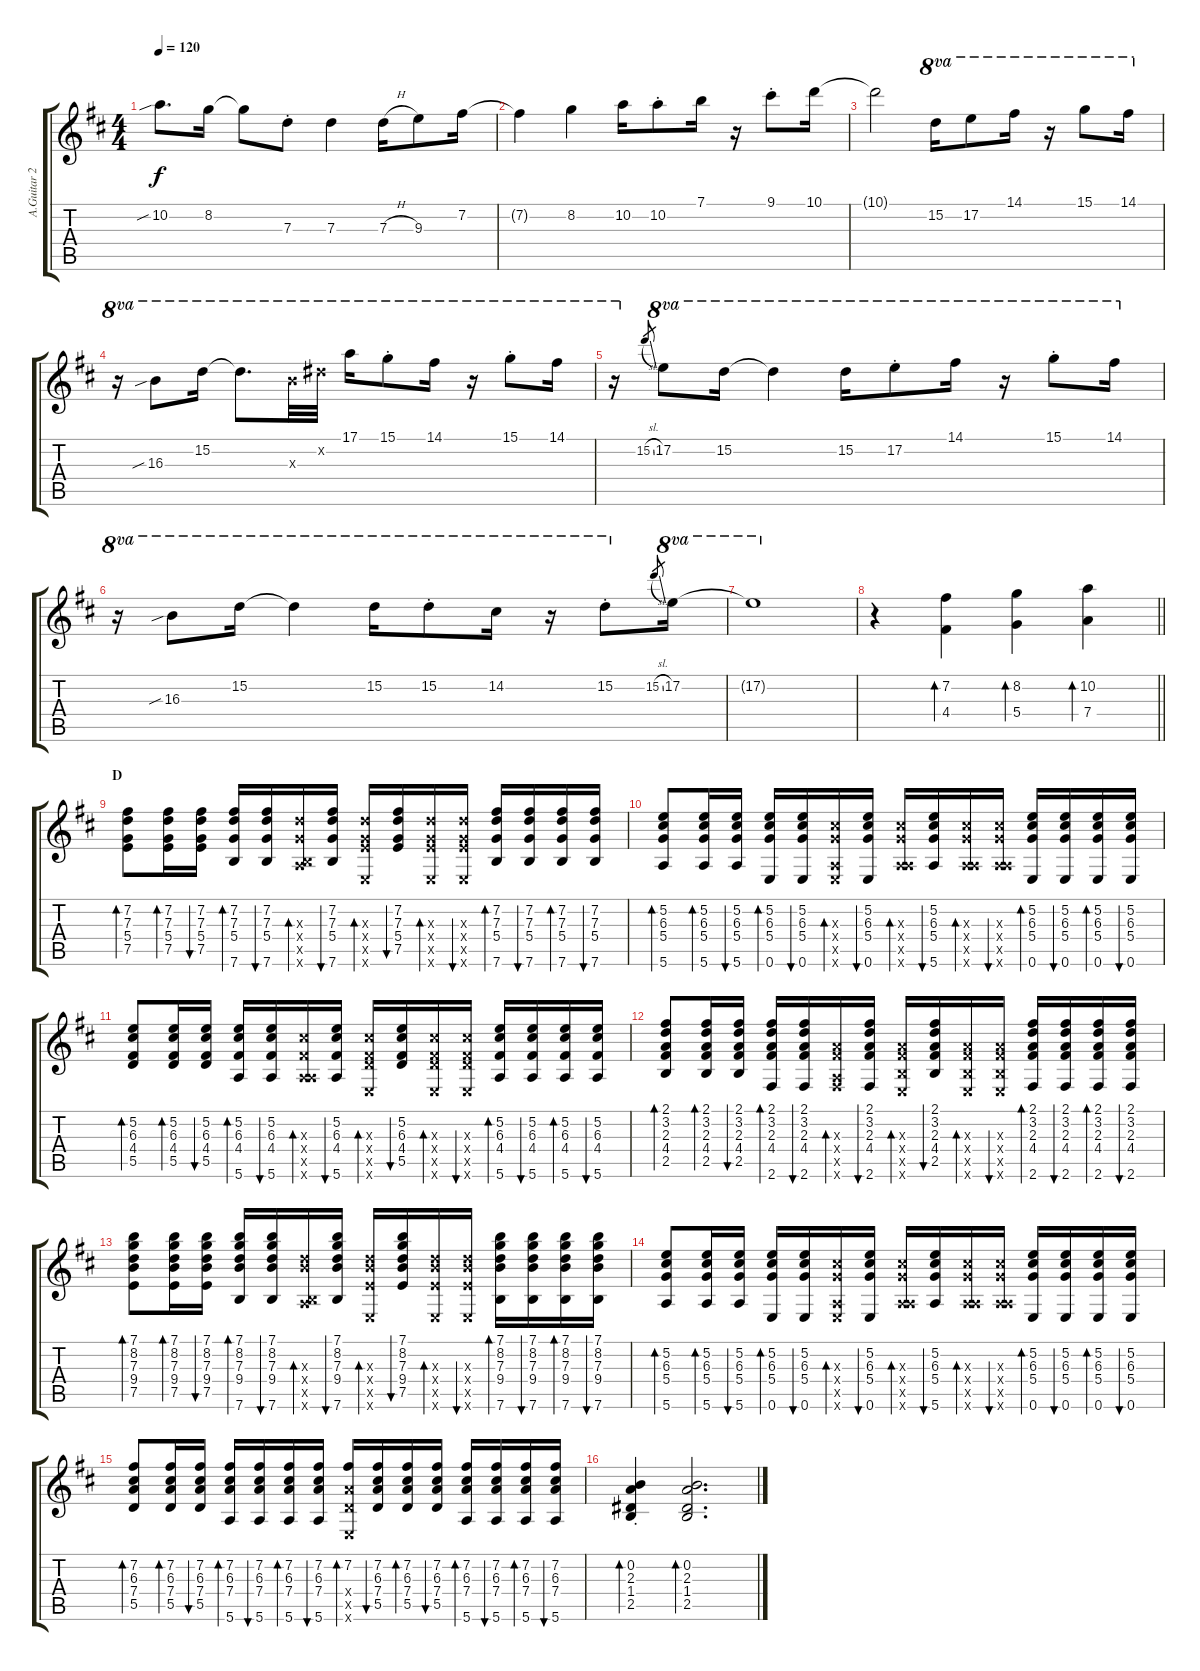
\track ("A.Guitar 2" "A.Guitar 2") {instrument acousticguitarsteel}
\staff {score tabs}
\tuning (E4 B3 G3 D3 A2 E2) {hide}
\ts (4 4)
\tempo 120
\clef g2
\ks d
10.2{sib}.8{d dy f} 8.2.16 8.2{t}.8 7.3{st}.8 7.3.4 7.3{h}.16 9.3.8 7.2.16 |
7.2{t}.4 8.2.4 10.2.16 10.2{st}.8 7.1.16 r.16 9.1{st}.8 10.1.16 |
10.1{t}.2 15.2.16{ot 8va} 17.2.8{ot 8va} 14.1.16{ot 8va} r.16{ot 8va} 15.1.8{ot 8va} 14.1.16{ot 8va} |
r.16{ot 8va} 16.3{sib}.8{ot 8va} 15.2.16{ot 8va} 15.2{t}.8{d ot 8va} 16.3{x}.32{ot 8va} 16.2{x}.32{ot 8va} 17.1.16{ot 8va} 15.1{st}.8{ot 8va} 14.1.16{ot 8va} r.16{ot 8va} 15.1{st}.8{ot 8va} 14.1.16{ot 8va} |
r.16{ot 8va} 15.2{sl}.8{gr} 17.2.8{ot 8va} 15.2.16{ot 8va} 15.2{t}.4{ot 8va} 15.2.16{ot 8va} 17.2{st}.8{ot 8va} 14.1.16{ot 8va} r.16{ot 8va} 15.1{st}.8{ot 8va} 14.1.16{ot 8va} |
r.16{ot 8va} 16.3{sib}.8{ot 8va} 15.2.16{ot 8va} 15.2{t}.4{ot 8va} 15.2.16{ot 8va} 15.2{st}.8{ot 8va} 14.2.16{ot 8va} r.16{ot 8va} 15.2{st}.8{ot 8va} 15.2{sl}.8{gr} 17.2.16{ot 8va} |
17.2{t}.1{ot 8va} |
\barLineRight lightlight
r.4 (7.2 4.4).4{bd 30} (8.2 5.4).4{bd 30} (10.2 7.4).4{bd 30} |
\section ("" "D")
(7.2 7.3 5.4 7.5).8{bd 30} (7.2 7.3 5.4 7.5).16{bd 30} (7.2 7.3 5.4 7.5).16{bu 30} (7.2 7.3 5.4 7.6).16{bd 30} (7.2 7.3 5.4 7.6).16{bu 30} (7.3{x} 5.4{x} 0.5{x} 7.6{x}).16{bd 30} (7.2 7.3 5.4 7.6).16{bu 30} (7.3{x} 5.4{x} 7.5{x} 0.6{x}).16{bd 30} (7.2 7.3 5.4 7.5).16{bu 30} (7.3{x} 5.4{x} 7.5{x} 0.6{x}).16{bd 30} (7.3{x} 5.4{x} 7.5{x} 0.6{x}).16{bu 30} (7.2 7.3 5.4 7.6).16{bd 30} (7.2 7.3 5.4 7.6).16{bu 30} (7.2 7.3 5.4 7.6).16{bd 30} (7.2 7.3 5.4 7.6).16{bu 30} |
(5.2 6.3 5.4 5.6).8{bd 30} (5.2 6.3 5.4 5.6).16{bd 30} (5.2 6.3 5.4 5.6).16{bu 30} (5.2 6.3 5.4 0.6).16{bd 30} (5.2 6.3 5.4 0.6).16{bu 30} (6.3{x} 5.4{x} 0.5{x} 0.6{x}).16{bd 30} (5.2 6.3 5.4 0.6).16{bu 30} (6.3{x} 5.4{x} 0.5{x} 5.6{x}).16{bd 30} (5.2 6.3 5.4 5.6).16{bu 30} (6.3{x} 5.4{x} 0.5{x} 5.6{x}).16{bd 30} (6.3{x} 5.4{x} 0.5{x} 5.6{x}).16{bu 30} (5.2 6.3 5.4 0.6).16{bd 30} (5.2 6.3 5.4 0.6).16{bu 30} (5.2 6.3 5.4 0.6).16{bd 30} (5.2 6.3 5.4 0.6).16{bu 30} |
(5.2 6.3 4.4 5.5).8{bd 30} (5.2 6.3 4.4 5.5).16{bd 30} (5.2 6.3 4.4 5.5).16{bu 30} (5.2 6.3 4.4 5.6).16{bd 30} (5.2 6.3 4.4 5.6).16{bu 30} (6.3{x} 4.4{x} 0.5{x} 5.6{x}).16{bd 30} (5.2 6.3 4.4 5.6).16{bu 30} (6.3{x} 4.4{x} 5.5{x} 0.6{x}).16{bd 30} (5.2 6.3 4.4 5.5).16{bu 30} (6.3{x} 4.4{x} 5.5{x} 0.6{x}).16{bd 30} (6.3{x} 4.4{x} 5.5{x} 0.6{x}).16{bu 30} (5.2 6.3 4.4 5.6).16{bd 30} (5.2 6.3 4.4 5.6).16{bu 30} (5.2 6.3 4.4 5.6).16{bd 30} (5.2 6.3 4.4 5.6).16{bu 30} |
(2.1 3.2 2.3 4.4 2.5).8{bd 30} (2.1 3.2 2.3 4.4 2.5).16{bd 30} (2.1 3.2 2.3 4.4 2.5).16{bu 30} (2.1 3.2 2.3 4.4 2.6).16{bd 30} (2.1 3.2 2.3 4.4 2.6).16{bu 30} (2.3{x} 4.4{x} 0.5{x} 2.6{x}).16{bd 30} (2.1 3.2 2.3 4.4 2.6).16{bu 30} (2.3{x} 4.4{x} 2.5{x} 0.6{x}).16{bd 30} (2.1 3.2 2.3 4.4 2.5).16{bu 30} (2.3{x} 4.4{x} 2.5{x} 0.6{x}).16{bd 30} (2.3{x} 4.4{x} 2.5{x} 0.6{x}).16{bu 30} (2.1 3.2 2.3 4.4 2.6).16{bd 30} (2.1 3.2 2.3 4.4 2.6).16{bu 30} (2.1 3.2 2.3 4.4 2.6).16{bd 30} (2.1 3.2 2.3 4.4 2.6).16{bu 30} |
(7.1 8.2 7.3 9.4 7.5).8{bd 30} (7.1 8.2 7.3 9.4 7.5).16{bd 30} (7.1 8.2 7.3 9.4 7.5).16{bu 30} (7.1 8.2 7.3 9.4 7.6).16{bd 30} (7.1 8.2 7.3 9.4 7.6).16{bu 30} (7.3{x} 9.4{x} 0.5{x} 7.6{x}).16{bd 30} (7.1 8.2 7.3 9.4 7.6).16{bu 30} (7.3{x} 9.4{x} 7.5{x} 0.6{x}).16{bd 30} (7.1 8.2 7.3 9.4 7.5).16{bu 30} (7.3{x} 9.4{x} 7.5{x} 0.6{x}).16{bd 30} (7.3{x} 9.4{x} 7.5{x} 0.6{x}).16{bu 30} (7.1 8.2 7.3 9.4 7.6).16{bd 30} (7.1 8.2 7.3 9.4 7.6).16{bu 30} (7.1 8.2 7.3 9.4 7.6).16{bd 30} (7.1 8.2 7.3 9.4 7.6).16{bu 30} |
(5.2 6.3 5.4 5.6).8{bd 30} (5.2 6.3 5.4 5.6).16{bd 30} (5.2 6.3 5.4 5.6).16{bu 30} (5.2 6.3 5.4 0.6).16{bd 30} (5.2 6.3 5.4 0.6).16{bu 30} (6.3{x} 5.4{x} 0.5{x} 0.6{x}).16{bd 30} (5.2 6.3 5.4 0.6).16{bu 30} (6.3{x} 5.4{x} 0.5{x} 5.6{x}).16{bd 30} (5.2 6.3 5.4 5.6).16{bu 30} (6.3{x} 5.4{x} 0.5{x} 5.6{x}).16{bd 30} (6.3{x} 5.4{x} 0.5{x} 5.6{x}).16{bu 30} (5.2 6.3 5.4 0.6).16{bd 30} (5.2 6.3 5.4 0.6).16{bu 30} (5.2 6.3 5.4 0.6).16{bd 30} (5.2 6.3 5.4 0.6).16{bu 30} |
(7.2 6.3 7.4 5.5).8{bd 30} (7.2 6.3 7.4 5.5).16{bd 30} (7.2 6.3 7.4 5.5).16{bu 30} (7.2 6.3 7.4 5.6).16{bd 30} (7.2 6.3 7.4 5.6).16{bu 30} (7.2 6.3 7.4 5.6).16{bd 30} (7.2 6.3 7.4 5.6).16{bu 30} (7.2 7.4{x} 5.5{x} 0.6{x}).16{bd 30} (7.2 6.3 7.4 5.5).16{bu 30} (7.2 6.3 7.4 5.5).16{bd 30} (7.2 6.3 7.4 5.5).16{bu 30} (7.2 6.3 7.4 5.6).16{bd 30} (7.2 6.3 7.4 5.6).16{bu 30} (7.2 6.3 7.4 5.6).16{bd 30} (7.2 6.3 7.4 5.6).16{bu 30} |
(0.2{st} 2.3{st} 1.4{st} 2.5{st}).4{bd 30} (0.2 2.3 1.4 2.5).2{d bd 30}
